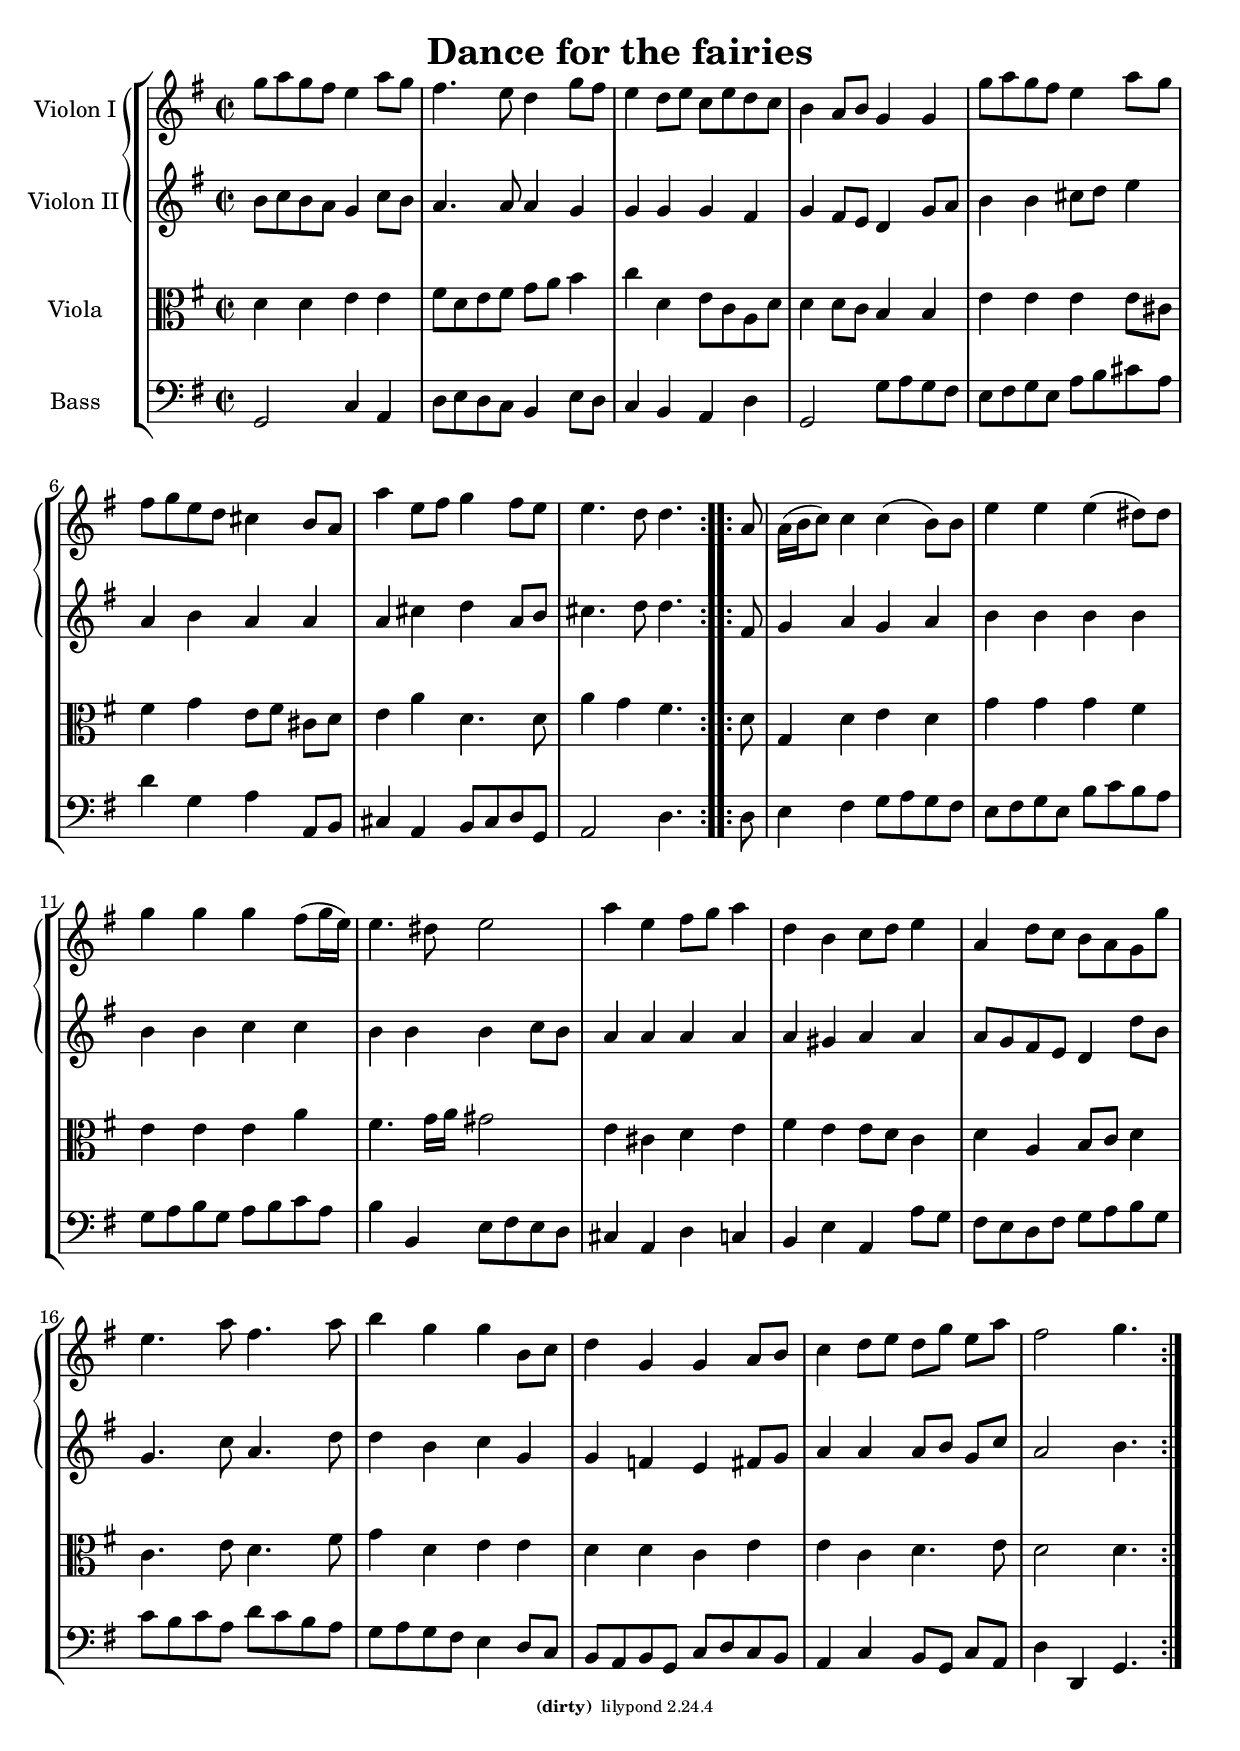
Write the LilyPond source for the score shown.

\version "2.18.2"

\include "../../tagline.ily"

breaks = {}

#(set-global-staff-size 20)

\paper {
  #(set-paper-size "a4")
  print-page-number = ##f
  between-system-padding = #0.1
  between-system-space = #0.1
  ragged-last-bottom = ##f
  ragged-bottom = ##f
  oddFooterMarkup = \gitTagline
  evenFooterMarkup = \gitTagline
}

\version "2.18.2"

\header {
  title = "Dance for the fairies"
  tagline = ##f
}

global = {
  \key g \major
  \time 2/2
}

violinI = \relative c''' {
  \global
  
  \repeat volta 2 {
    g8 a g fis e4 a8 g
    fis4. e8 d4 g8 fis
    e4 d8 e c e d c
    b4 a8 b g4 g
    g'8 a g fis e4 a8 g
    
    fis g e d cis4 b8 a
    a'4 e8 fis g4 fis8 e
    e4. d8 d4.
  }
  \repeat volta 2 {
    a8 a16( b c8) c4 c( b8) b
    e4 e e( dis8) dis
    
    g4 g g fis8( g16 e)
    e4. dis8 e2
    a4 e fis8 g a4
    d,4 b c8 d e4
    a,4 d8 c b a g g'
    
    e4. a8 fis4. a8
    b4 g g b,8 c
    d4 g, g a8 b
    c4 d8 e d[ g] e a
    fis2 g4.
  }
}

violinII = \relative c'' {
  \global
  
  \repeat volta 2 {
    b8 c b a g4 c8 b
    a4. a8 a4 g
    g g g fis
    g fis8 e d4 g8 a
    b4 b cis8 d e4
    
    a, b a a
    a cis d a8 b
    cis4. d8 d4.
  }
  \repeat volta 2 {
    fis,8 g4 a g a
    b b b b
    b b c c
    b b b c8 b
    a4 a a a
    a gis a a
    a8 g fis e d4 d'8 b
    
    g4. c8 a4. d8
    d4 b c g
    g f e fis8 g
    a4 a a8[ b] g c
    a2 b4.
  }
}

viola = \relative c' {
  \global
  
  \repeat volta 2 {
    d4 d e e
    fis8 d e fis g a b4
    c d, e8 c a d
    d4 d8 c b4 b
    e e e e8 cis
    
    fis4 g e8[ fis] cis d
    e4 a d,4. d8
    a'4 g fis4.
  }
  \repeat volta 2 {
    d8 g,4 d' e d
    g g g fis
    
    e e e a
    fis4. g16 a gis2
    e4 cis d e
    fis e e8 d c4
    d a b8 c d4
    
    c4. e8 d4. fis8
    g4 d e e
    d d c e
    e c d4. e8
    d2 d4.
  }
}

bass = \relative c {
  \global
  
  \repeat volta 2 {
    g2 c4 a
    d8 e d c b4 e8 d
    c4 b a d
    g,2 g'8 a g fis
    e fis g e a b cis a
  
    d4 g, a a,8 b
    cis4 a b8 cis d g, 
    a2 d4.
  }
  \repeat volta 2 {
    d8 e4 fis g8 a g fis
    e fis g e b' c b a
    
    g a b g a b c a
    b4 b, e8 fis e d 
    cis4 a d c
    b e a, a'8 g
    fis e d fis g a b g
    
    c b c a d c b a
    g a g fis e4 d8 c 
    b a b g c d c b
    a4 c b8[ g] c a
    d4 d, g4.
  }
}

violinIPart = \new Staff \with {
  instrumentName = "Violon I"
} \violinI

violinIIPart = \new Staff \with {
  instrumentName = "Violon II"
} \violinII

violaPart = \new Staff \with {
  instrumentName = "Viola"
} { \clef alto \viola }

bassPart = \new Staff \with {
  instrumentName = "Bass"
} << { \clef "bass" \bass } \breaks >>

\score {
  \new StaffGroup  
  <<
    \new GrandStaff <<
      \violinIPart
      \violinIIPart
    >>
    \violaPart
    \bassPart
  >>
  \layout { }
}

